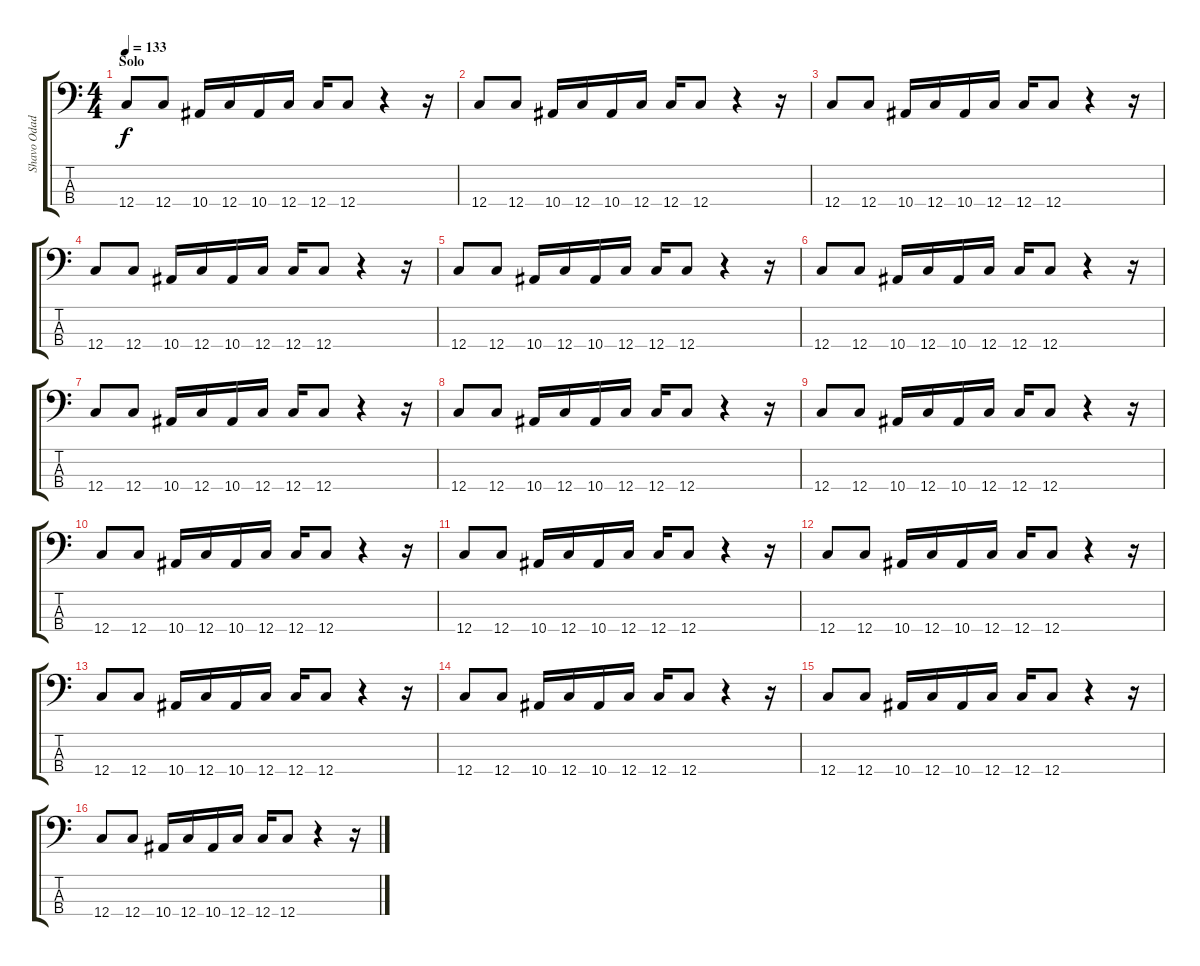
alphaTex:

\track ("Shavo Odadjian" "Shavo Odad") {instrument electricbasspick}
\staff {score tabs}
\tuning (F2 C2 G1 C1) {hide}
\ts (4 4)
\section ("" "Solo")
\tempo 133
\clef f4
\ks c
12.4.8{dy f} 12.4.8 10.4.16 12.4.16 10.4.16 12.4.16 12.4.16 12.4.8 r.4 r.16 |
12.4.8 12.4.8 10.4.16 12.4.16 10.4.16 12.4.16 12.4.16 12.4.8 r.4 r.16 |
12.4.8 12.4.8 10.4.16 12.4.16 10.4.16 12.4.16 12.4.16 12.4.8 r.4 r.16 |
12.4.8 12.4.8 10.4.16 12.4.16 10.4.16 12.4.16 12.4.16 12.4.8 r.4 r.16 |
12.4.8 12.4.8 10.4.16 12.4.16 10.4.16 12.4.16 12.4.16 12.4.8 r.4 r.16 |
12.4.8 12.4.8 10.4.16 12.4.16 10.4.16 12.4.16 12.4.16 12.4.8 r.4 r.16 |
12.4.8 12.4.8 10.4.16 12.4.16 10.4.16 12.4.16 12.4.16 12.4.8 r.4 r.16 |
12.4.8 12.4.8 10.4.16 12.4.16 10.4.16 12.4.16 12.4.16 12.4.8 r.4 r.16 |
12.4.8 12.4.8 10.4.16 12.4.16 10.4.16 12.4.16 12.4.16 12.4.8 r.4 r.16 |
12.4.8 12.4.8 10.4.16 12.4.16 10.4.16 12.4.16 12.4.16 12.4.8 r.4 r.16 |
12.4.8 12.4.8 10.4.16 12.4.16 10.4.16 12.4.16 12.4.16 12.4.8 r.4 r.16 |
12.4.8 12.4.8 10.4.16 12.4.16 10.4.16 12.4.16 12.4.16 12.4.8 r.4 r.16 |
12.4.8 12.4.8 10.4.16 12.4.16 10.4.16 12.4.16 12.4.16 12.4.8 r.4 r.16 |
12.4.8 12.4.8 10.4.16 12.4.16 10.4.16 12.4.16 12.4.16 12.4.8 r.4 r.16 |
12.4.8 12.4.8 10.4.16 12.4.16 10.4.16 12.4.16 12.4.16 12.4.8 r.4 r.16 |
12.4.8 12.4.8 10.4.16 12.4.16 10.4.16 12.4.16 12.4.16 12.4.8 r.4 r.16
